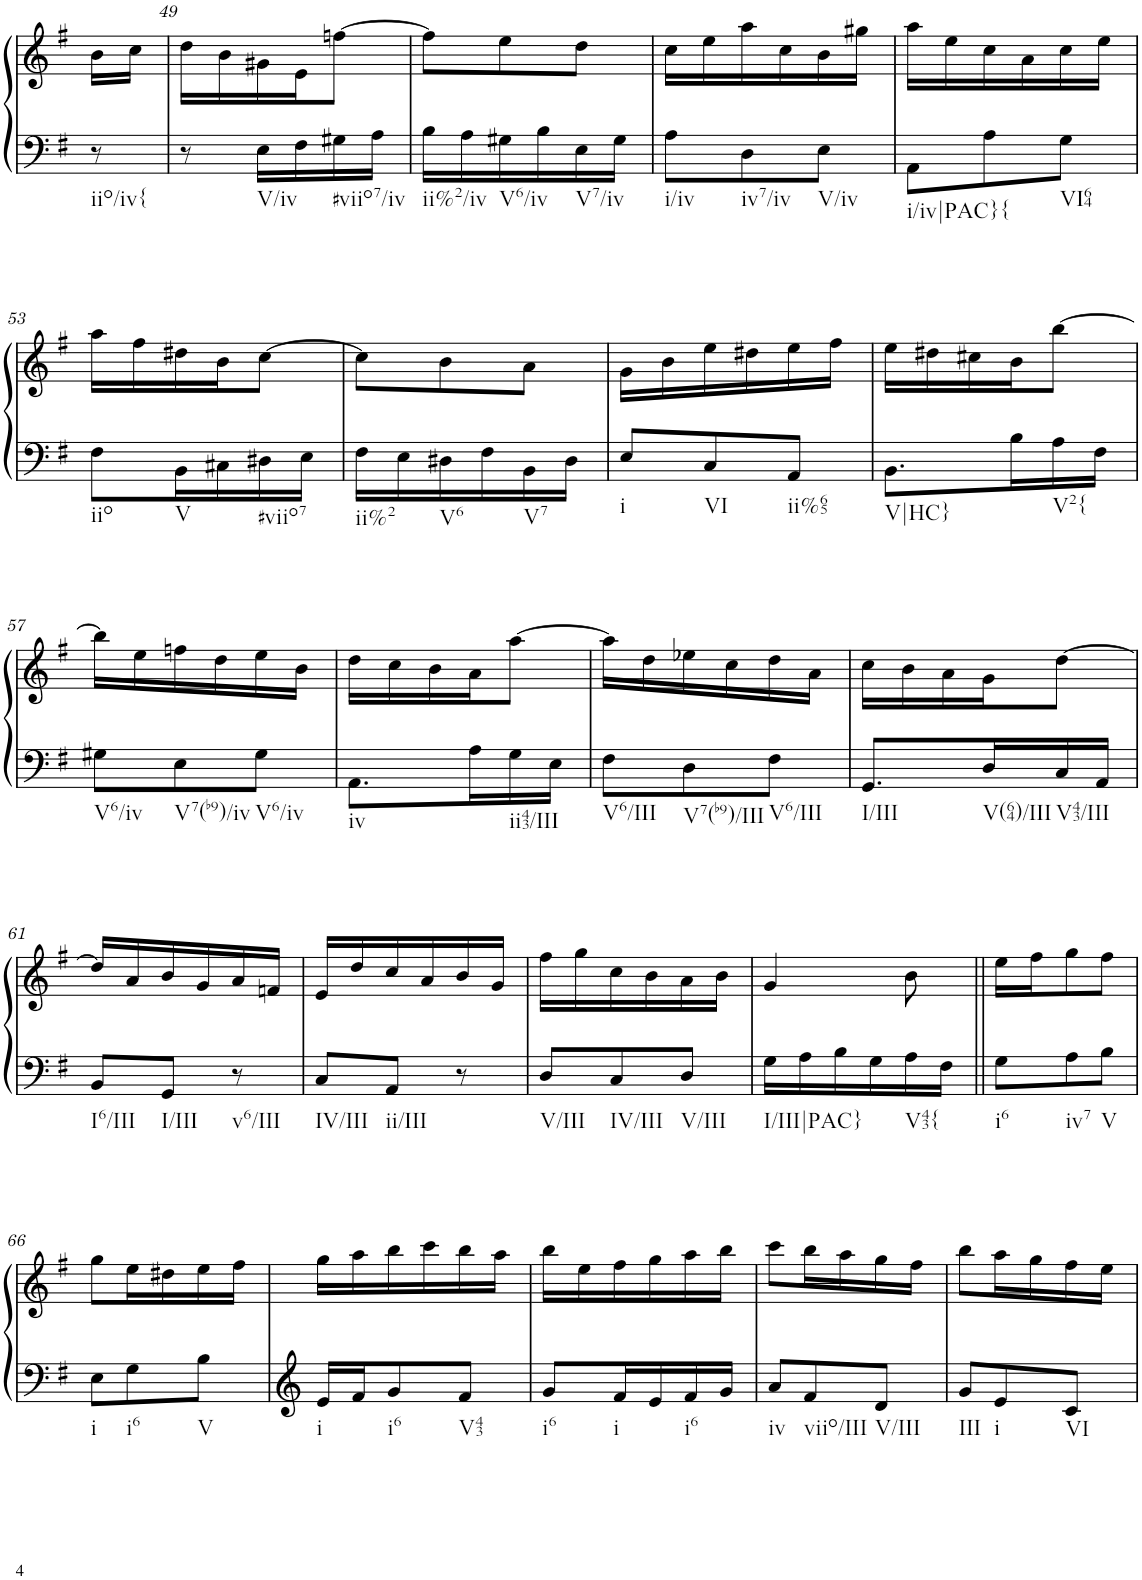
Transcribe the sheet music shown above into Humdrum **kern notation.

**kern	**kern
*part1	*part1
*staff2	*staff1
*I"unbenannt9	*
!!LO:PB:g=z
*clefF4	*clefG2
*k[f#]	*k[f#]
*M3/8	*M3/8
=48X2	=48X2
!LO:TX:b:t=iio/iv{	!
8r	16b\LL
.	16cc\JJ
=49	=49
8r	16dd\LL
.	16b\
!LO:TX:b:t=V/iv	!
16E\LL	16g#X\
16F#\	16e\J
!LO:TX:b:t=#viio7/iv	!
16G#X\	[8ffn\J
16A\JJ	.
=50	=50
!LO:TX:b:t=ii%2/iv	!
16B\LL	8ff\L]
16A\	.
!LO:TX:b:t=V6/iv	!
16G#X\	8ee\
16B\	.
!LO:TX:b:t=V7/iv	!
16E\	8dd\J
16G#\JJ	.
=51	=51
!LO:TX:b:t=i/iv	!
8A\L	16cc\LL
.	16ee\
!LO:TX:b:t=iv7/iv	!
8D\	16aa\
.	16cc\
!LO:TX:b:t=V/iv	!
8E\J	16b\
.	16gg#X\JJ
=52	=52
!LO:TX:b:t=i/iv|PAC}{	!
8AA\L	16aa\LL
.	16ee\
8A\	16cc\
.	16a\
!LO:TX:b:t=VI64	!
8G\J	16cc\
.	16ee\JJ
!!LO:LB:g=z
=53	=53
!LO:TX:b:t=iio	!
8F#\L	16aa\LL
.	16ff#\
!LO:TX:b:t=V	!
16BB\L	16dd#X\
16C#X\	16b\J
!LO:TX:b:t=#viio7	!
16D#X\	[8cc\J
16E\JJ	.
=54	=54
!LO:TX:b:t=ii%2	!
16F#\LL	8cc\L]
16E\	.
!LO:TX:b:t=V6	!
16D#X\	8b\
16F#\	.
!LO:TX:b:t=V7	!
16BB\	8a\J
16D#\JJ	.
=55	=55
!LO:TX:b:t=i	!
8E/L	16g\LL
.	16b\
!LO:TX:b:t=VI	!
8C/	16ee\
.	16dd#X\
!LO:TX:b:t=ii%65	!
8AA/J	16ee\
.	16ff#\JJ
=56	=56
!LO:TX:b:t=V|HC}	!
8.BB\L	16ee\LL
.	16dd#X\
.	16cc#X\
16B\L	16b\J
!LO:TX:b:t=V2{	!
16A\	[8bb\J
16F#\JJ	.
!!LO:LB:g=z
=57	=57
!LO:TX:b:t=V6/iv	!
8G#X\L	16bb\LL]
.	16ee\
!LO:TX:b:t=V7(b9)/iv	!
8E\	16ffn\
.	16dd\
!LO:TX:b:t=V6/iv	!
8G#\J	16ee\
.	16b\JJ
=58	=58
!LO:TX:b:t=iv	!
8.AA\L	16dd\LL
.	16cc\
.	16b\
16A\L	16a\J
!LO:TX:b:t=ii43/III	!
16G\	[8aa\J
16E\JJ	.
=59	=59
!LO:TX:b:t=V6/III	!
8F#\L	16aa\LL]
.	16dd\
!LO:TX:b:t=V7(b9)/III	!
8D\	16ee-X\
.	16cc\
!LO:TX:b:t=V6/III	!
8F#\J	16dd\
.	16a\JJ
=60	=60
!LO:TX:b:t=I/III	!
8.GG/L	16cc\LL
.	16b\
.	16a\
!LO:TX:b:t=V(64)/III	!
16D/L	16g\J
!LO:TX:b:t=V43/III	!
16C/	[8dd\J
16AA/JJ	.
!!LO:LB:g=z
=61	=61
!LO:TX:b:t=I6/III	!
8BB/L	16dd/LL]
.	16a/
!LO:TX:b:t=I/III	!
8GG/J	16b/
.	16g/
!LO:TX:b:t=v6/III	!
8r	16a/
.	16fn/JJ
=62	=62
!LO:TX:b:t=IV/III	!
8C/L	16e/LL
.	16dd/
!LO:TX:b:t=ii/III	!
8AA/J	16cc/
.	16a/
8r	16b/
.	16g/JJ
=63	=63
!LO:TX:b:t=V/III	!
8D/L	16ff#\LL
.	16gg\
!LO:TX:b:t=IV/III	!
8C/	16cc\
.	16b\
!LO:TX:b:t=V/III	!
8D/J	16a\
.	16b\JJ
=64	=64
!LO:TX:b:t=I/III|PAC}	!
16G\LL	4g/
16A\	.
16B\	.
16G\	.
!LO:TX:b:t=V43{	!
16A\	8b\
16F#\JJ	.
=65||	=65||
!LO:TX:b:t=i6	!
8G\L	16ee\LL
.	16ff#\J
!LO:TX:b:t=iv7	!
8A\	8gg\
!LO:TX:b:t=V	!
8B\J	8ff#\J
!!LO:LB:g=z
=66	=66
!LO:TX:b:t=i	!
8E\L	8gg\L
!LO:TX:b:t=i6	!
8G\	16ee\L
.	16dd#X\
!LO:TX:b:t=V	!
8B\J	16ee\
.	16ff#\JJ
=67	=67
!LO:TX:b:t=i	!
16e/LL	16gg\LL
16f#/J	16aa\
!LO:TX:b:t=i6	!
8g/	16bb\
.	16ccc\
!LO:TX:b:t=V43	!
8f#/J	16bb\
.	16aa\JJ
=68	=68
!LO:TX:b:t=i6	!
8g/L	16bb\LL
.	16ee\
!LO:TX:b:t=i	!
16f#/L	16ff#\
16e/	16gg\
!LO:TX:b:t=i6	!
16f#/	16aa\
16g/JJ	16bb\JJ
=69	=69
!LO:TX:b:t=iv	!
8a/L	8ccc\L
!LO:TX:b:t=viio/III	!
8f#/	16bb\L
.	16aa\
!LO:TX:b:t=V/III	!
8d/J	16gg\
.	16ff#\JJ
=70	=70
!LO:TX:b:t=III	!
8g/L	8bb\L
!LO:TX:b:t=i	!
8e/	16aa\L
.	16gg\
!LO:TX:b:t=VI	!
8c/J	16ff#\
.	16ee\JJ
=	=
*-	*-
